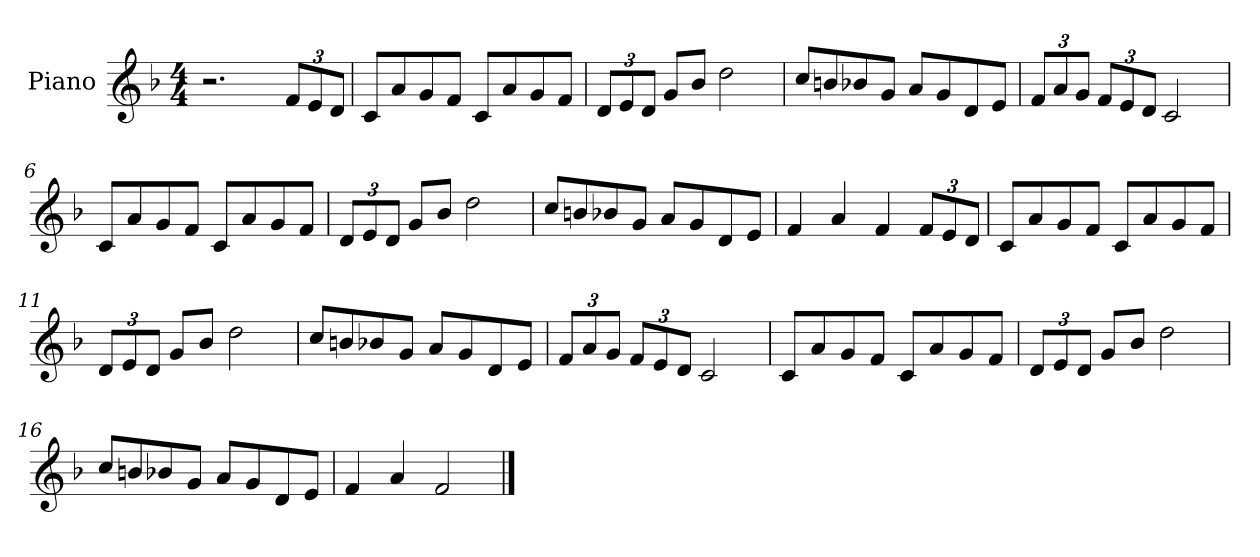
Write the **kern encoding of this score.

**kern
*part1
*staff1
*I"Piano
*I'Pno
*clefG2
*k[b-]
*M4/4
=1
2.r
*Xbrackettup
12f/L
12e/
12d/J
=2
8c/L
8a/
8g/
8f/J
8c/L
8a/
8g/
8f/J
=3
12d/L
12e/
12d/J
8g/L
8b-/J
2dd\
=4
8cc/L
8bn/
8b-X/
8g/J
8a/L
8g/
8d/
8e/J
=5
12f/L
12a/
12g/J
12f/L
12e/
12d/J
2c/
=6
8c/L
8a/
8g/
8f/J
8c/L
8a/
8g/
8f/J
=7
12d/L
12e/
12d/J
8g/L
8b-/J
2dd\
=8
8cc/L
8bn/
8b-X/
8g/J
8a/L
8g/
8d/
8e/J
=9
4f/
4a/
4f/
12f/L
12e/
12d/J
=10
8c/L
8a/
8g/
8f/J
8c/L
8a/
8g/
8f/J
=11
12d/L
12e/
12d/J
8g/L
8b-/J
2dd\
=12
8cc/L
8bn/
8b-X/
8g/J
8a/L
8g/
8d/
8e/J
=13
12f/L
12a/
12g/J
12f/L
12e/
12d/J
2c/
=14
8c/L
8a/
8g/
8f/J
8c/L
8a/
8g/
8f/J
=15
12d/L
12e/
12d/J
8g/L
8b-/J
2dd\
=16
8cc/L
8bn/
8b-X/
8g/J
8a/L
8g/
8d/
8e/J
=17
4f/
4a/
2f/
==
*-
